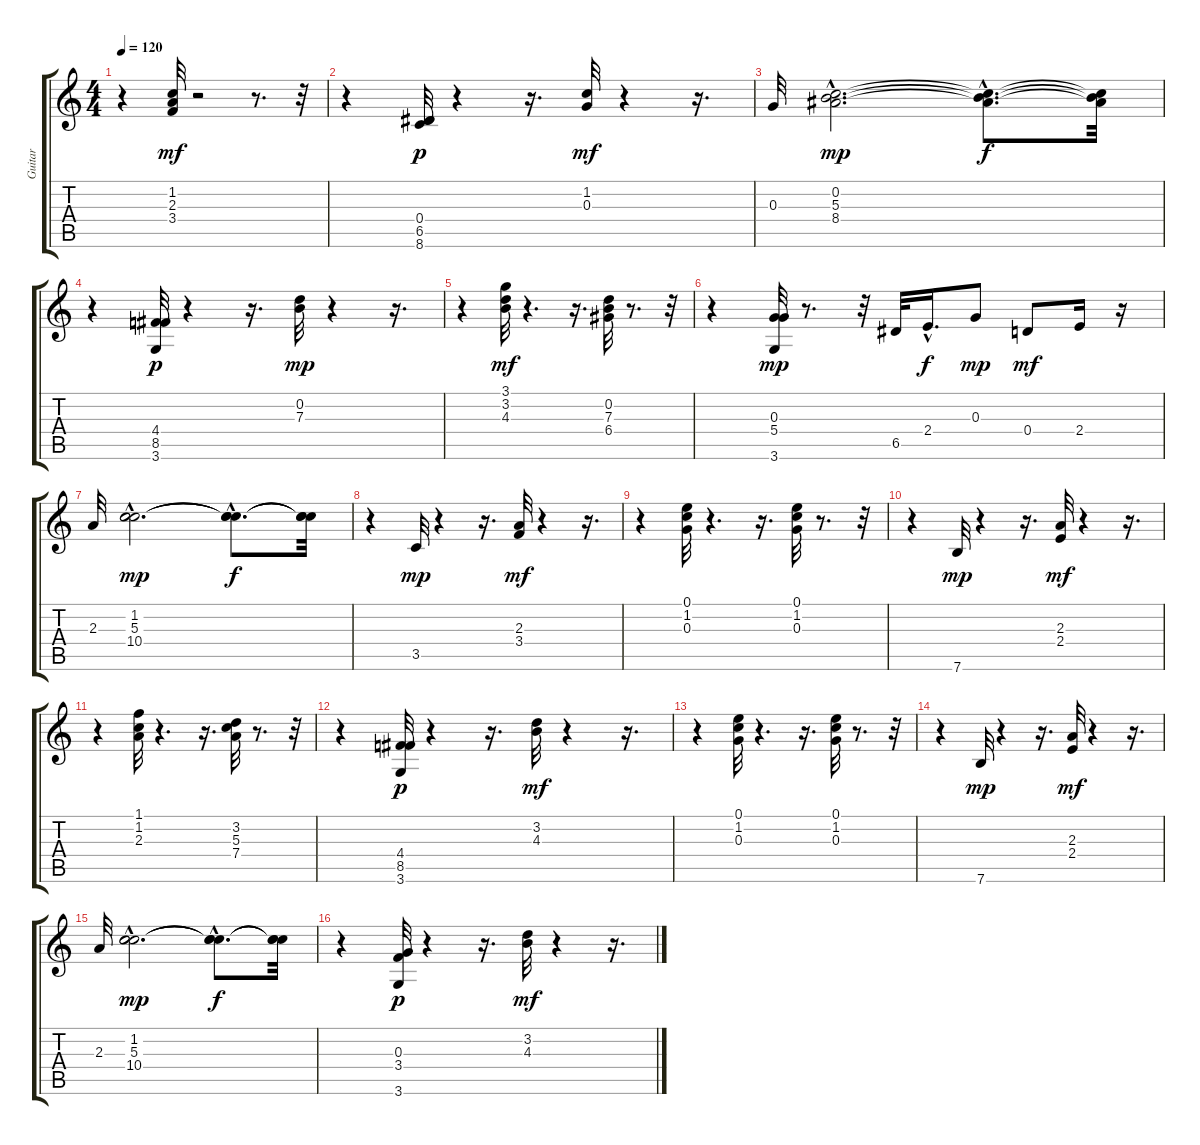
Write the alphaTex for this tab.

\track ("Guitar  " "Guitar  ") {instrument electricguitarclean}
\staff {score tabs}
\tuning (E4 B3 G3 D3 A2 E2) {hide}
\ts (4 4)
\tempo 120
\clef g2
\ks c
r.4{dy mf} (1.2 2.3 3.4).32 r.2 r.8{d} r.32 |
r.4 (0.4 6.5 8.6).32{dy p} r.4 r.16{d} (1.2 0.3).32{dy mf} r.4 r.16{d} |
0.3.32 (0.2{hac} 5.3{hac} 8.4{hac}).2{d dy mp} (0.2{hac t} 5.3{hac t} 8.4{hac t}).8{d dy f} (0.2{t} 5.3{t} 8.4{t}).32 |
r.4 (4.4 8.5 3.6).32{dy p} r.4 r.16{d} (0.2 7.3).32{dy mp} r.4 r.16{d} |
r.4 (3.1 3.2 4.3).32{dy mf} r.4{d} r.16{d} (0.2 7.3 6.4).32 r.8{d} r.32 |
r.4 (0.3 5.4 3.6).32{dy mp} r.8{d} r.32 6.5.32 2.4{hac}.16{d dy f} 0.3.8{dy mp} 0.4.8{dy mf} 2.4.16 r.16 |
2.3.32 (1.2{hac} 5.3{hac} 10.4{hac}).2{d dy mp} (1.2{hac t} 5.3{hac t} 10.4{hac t}).8{d dy f} (1.2{t} 5.3{t} 10.4{t}).32 |
r.4 3.5.32{dy mp} r.4 r.16{d} (2.3 3.4).32{dy mf} r.4 r.16{d} |
r.4 (0.1 1.2 0.3).32 r.4{d} r.16{d} (0.1 1.2 0.3).32 r.8{d} r.32 |
r.4 7.6.32{dy mp} r.4 r.16{d} (2.3 2.4).32{dy mf} r.4 r.16{d} |
r.4 (1.1 1.2 2.3).32 r.4{d} r.16{d} (3.2 5.3 7.4).32 r.8{d} r.32 |
r.4 (4.4 8.5 3.6).32{dy p} r.4 r.16{d} (3.2 4.3).32{dy mf} r.4 r.16{d} |
r.4 (0.1 1.2 0.3).32 r.4{d} r.16{d} (0.1 1.2 0.3).32 r.8{d} r.32 |
r.4 7.6.32{dy mp} r.4 r.16{d} (2.3 2.4).32{dy mf} r.4 r.16{d} |
2.3.32 (1.2{hac} 5.3{hac} 10.4{hac}).2{d dy mp} (1.2{hac t} 5.3{hac t} 10.4{hac t}).8{d dy f} (1.2{t} 5.3{t} 10.4{t}).32 |
r.4 (0.3 3.4 3.6).32{dy p} r.4 r.16{d} (3.2 4.3).32{dy mf} r.4 r.16{d}
